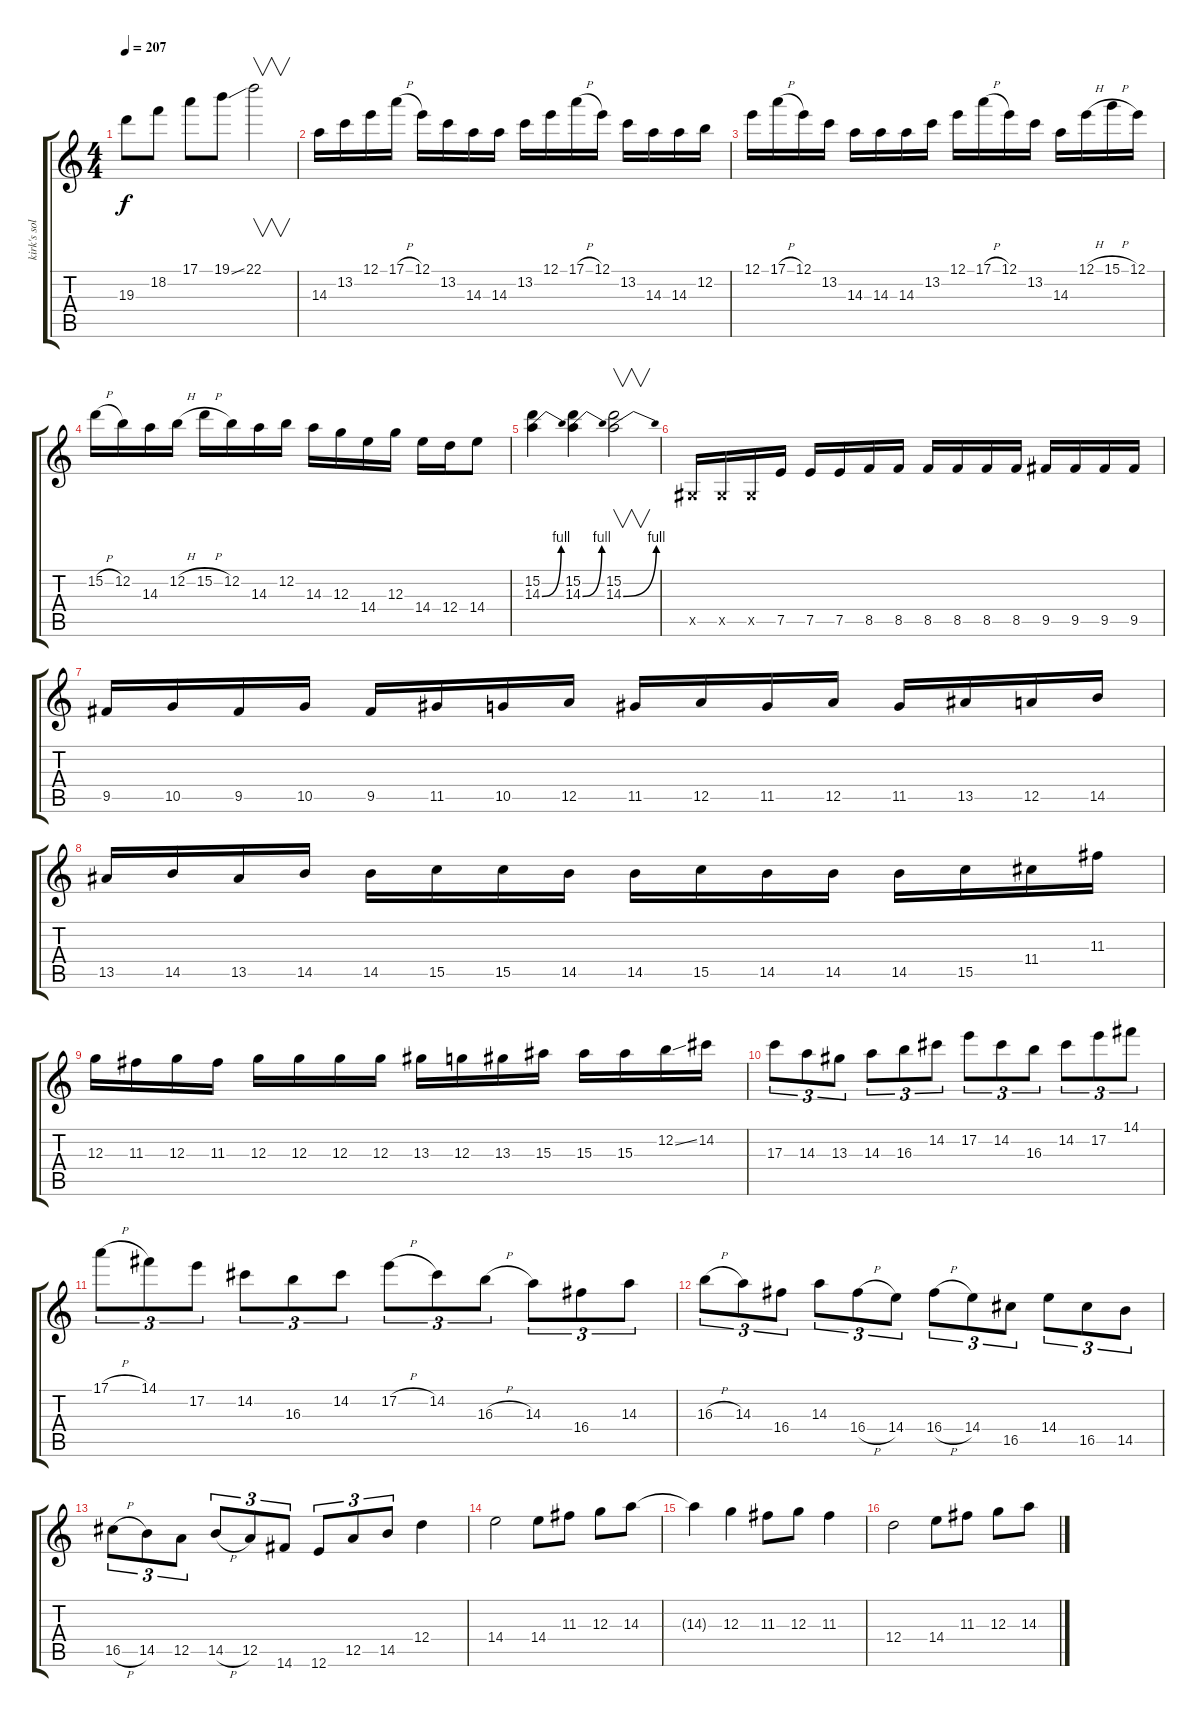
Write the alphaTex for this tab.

\track ("kirk's solo" "kirk's sol") {instrument distortionguitar}
\staff {score tabs}
\tuning (E4 B3 G3 D3 A2 E2) {hide}
\ts (4 4)
\tempo 207
\clef g2
\ks c
19.3.8{dy f} 18.2.8 17.1.8 19.1{ss}.8 22.1.2{v} |
14.3.16 13.2.16 12.1.16 17.1{h}.16 12.1.16 13.2.16 14.3.16 14.3.16 13.2.16 12.1.16 17.1{h}.16 12.1.16 13.2.16 14.3.16 14.3.16 12.2.16 |
12.1.16 17.1{h}.16 12.1.16 13.2.16 14.3.16 14.3.16 14.3.16 13.2.16 12.1.16 17.1{h}.16 12.1.16 13.2.16 14.3.16 12.1{h}.16 15.1{h}.16 12.1.16 |
15.2{h}.16 12.2.16 14.3.16 12.2{h}.16 15.2{h}.16 12.2.16 14.3.16 12.2.16 14.3.16 12.3.16 14.4.16 12.3.16 14.4.16 12.4.16 14.4.8 |
(15.2 14.3{be (bend 0 0 60 4)}).4 (15.2 14.3{be (bend 0 0 60 4)}).4 (15.2 14.3{be (bend 0 0 60 4)}).2{v} |
-1.5{x}.16 -1.5{x}.16 -1.5{x}.16 7.5.16 7.5.16 7.5.16 8.5.16 8.5.16 8.5.16 8.5.16 8.5.16 8.5.16 9.5.16 9.5.16 9.5.16 9.5.16 |
9.5.16 10.5.16 9.5.16 10.5.16 9.5.16 11.5.16 10.5.16 12.5.16 11.5.16 12.5.16 11.5.16 12.5.16 11.5.16 13.5.16 12.5.16 14.5.16 |
13.5.16 14.5.16 13.5.16 14.5.16 14.5.16 15.5.16 15.5.16 14.5.16 14.5.16 15.5.16 14.5.16 14.5.16 14.5.16 15.5.16 11.4.16 11.3.16 |
12.3.16 11.3.16 12.3.16 11.3.16 12.3.16 12.3.16 12.3.16 12.3.16 13.3.16 12.3.16 13.3.16 15.3.16 15.3.16 15.3.16 12.2{ss}.16 14.2.16 |
17.3.8{tu (3 2)} 14.3.8{tu (3 2)} 13.3.8{tu (3 2)} 14.3.8{tu (3 2)} 16.3.8{tu (3 2)} 14.2.8{tu (3 2)} 17.2.8{tu (3 2)} 14.2.8{tu (3 2)} 16.3.8{tu (3 2)} 14.2.8{tu (3 2)} 17.2.8{tu (3 2)} 14.1.8{tu (3 2)} |
17.1{h}.8{tu (3 2)} 14.1.8{tu (3 2)} 17.2.8{tu (3 2)} 14.2.8{tu (3 2)} 16.3.8{tu (3 2)} 14.2.8{tu (3 2)} 17.2{h}.8{tu (3 2)} 14.2.8{tu (3 2)} 16.3{h}.8{tu (3 2)} 14.3.8{tu (3 2)} 16.4.8{tu (3 2)} 14.3.8{tu (3 2)} |
16.3{h}.8{tu (3 2)} 14.3.8{tu (3 2)} 16.4.8{tu (3 2)} 14.3.8{tu (3 2)} 16.4{h}.8{tu (3 2)} 14.4.8{tu (3 2)} 16.4{h}.8{tu (3 2)} 14.4.8{tu (3 2)} 16.5.8{tu (3 2)} 14.4.8{tu (3 2)} 16.5.8{tu (3 2)} 14.5.8{tu (3 2)} |
16.5{h}.8{tu (3 2)} 14.5.8{tu (3 2)} 12.5.8{tu (3 2)} 14.5{h}.8{tu (3 2)} 12.5.8{tu (3 2)} 14.6.8{tu (3 2)} 12.6.8{tu (3 2)} 12.5.8{tu (3 2)} 14.5.8{tu (3 2)} 12.4.4 |
14.4.2 14.4.8 11.3.8 12.3.8 14.3.8 |
14.3{t}.4 12.3.4 11.3.8 12.3.8 11.3.4 |
12.4.2 14.4.8 11.3.8 12.3.8 14.3.8
